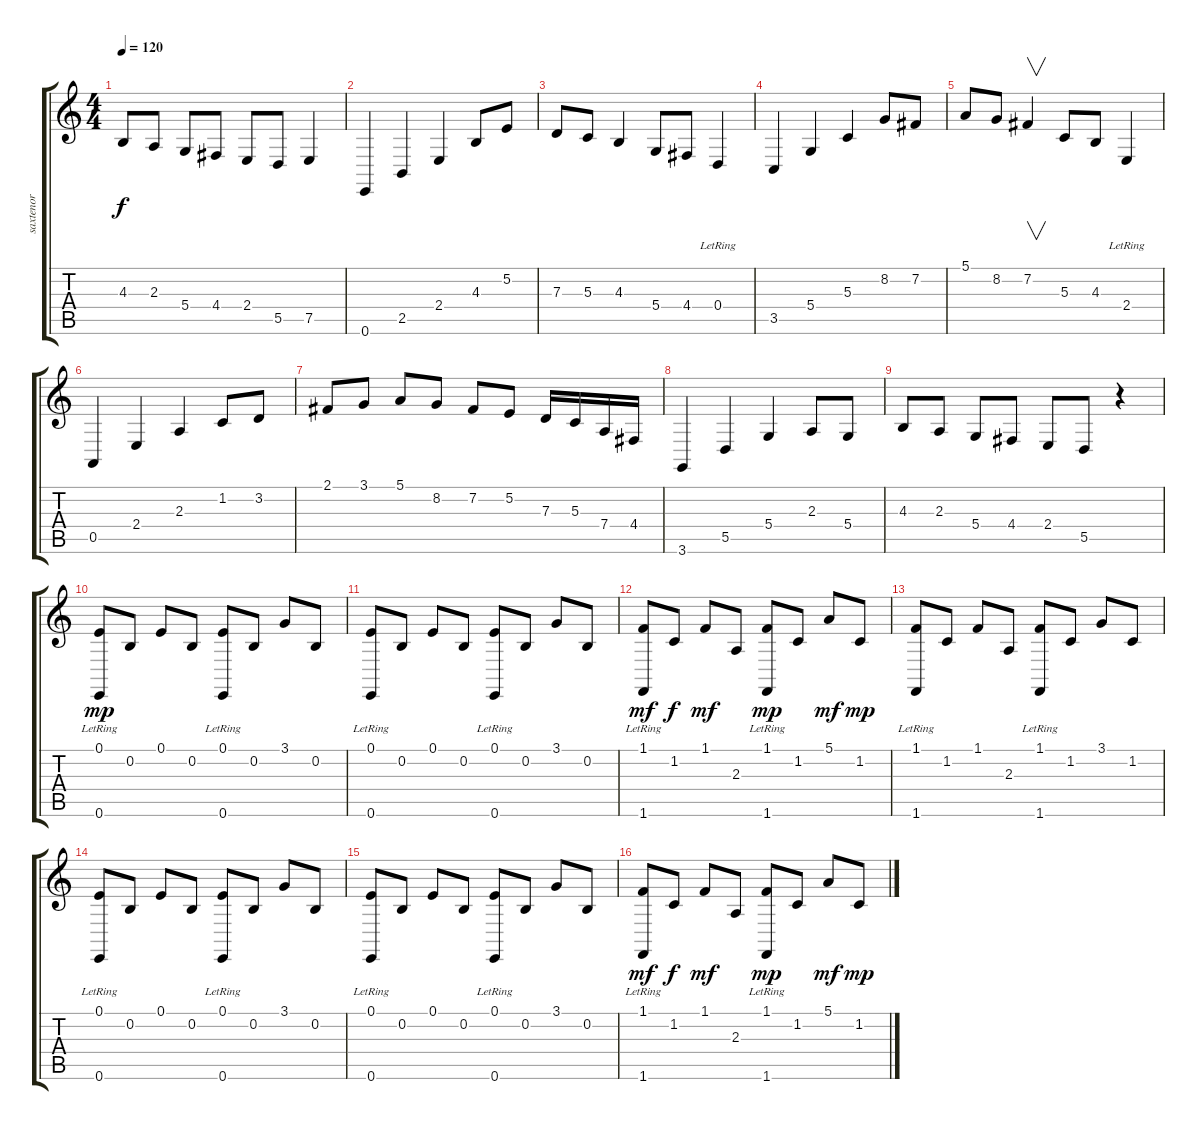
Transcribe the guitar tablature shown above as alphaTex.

\track ("saxtenor" "saxtenor") {instrument tenorsax}
\staff {score tabs}
\tuning (E4 B3 G3 D3 A2 E2) {hide}
\ts (4 4)
\tempo 120
\clef g2
\ks c
4.3.8{dy f} 2.3.8 5.4.8 4.4.8 2.4.8 5.5.8 7.5.4 |
0.6.4 2.5.4 2.4.4 4.3.8 5.2.8 |
7.3.8 5.3.8 4.3.4 5.4.8 4.4.8 0.4{lr}.4 |
3.5.4 5.4.4 5.3.4 8.2.8 7.2.8 |
5.1.8 8.2.8 7.2.4{v} 5.3.8 4.3.8 2.4{lr}.4 |
0.5.4 2.4.4 2.3.4 1.2.8 3.2.8 |
2.1.8 3.1.8 5.1.8 8.2.8 7.2.8 5.2.8 7.3.16 5.3.16 7.4.16 4.4.16 |
3.6.4 5.5.4 5.4.4 2.3.8 5.4.8 |
4.3.8 2.3.8 5.4.8 4.4.8 2.4.8 5.5.8 r.4 |
(0.1 0.6{lr}).8{dy mp} 0.2.8 0.1.8 0.2.8 (0.1 0.6{lr}).8 0.2.8 3.1.8 0.2.8 |
(0.1 0.6{lr}).8 0.2.8 0.1.8 0.2.8 (0.1 0.6{lr}).8 0.2.8 3.1.8 0.2.8 |
(1.1 1.6{lr}).8{dy mf} 1.2.8{dy f} 1.1.8{dy mf} 2.3.8 (1.1 1.6{lr}).8{dy mp} 1.2.8 5.1.8{dy mf} 1.2.8{dy mp} |
(1.1 1.6{lr}).8 1.2.8 1.1.8 2.3.8 (1.1 1.6{lr}).8 1.2.8 3.1.8 1.2.8 |
(0.1 0.6{lr}).8 0.2.8 0.1.8 0.2.8 (0.1 0.6{lr}).8 0.2.8 3.1.8 0.2.8 |
(0.1 0.6{lr}).8 0.2.8 0.1.8 0.2.8 (0.1 0.6{lr}).8 0.2.8 3.1.8 0.2.8 |
(1.1 1.6{lr}).8{dy mf} 1.2.8{dy f} 1.1.8{dy mf} 2.3.8 (1.1 1.6{lr}).8{dy mp} 1.2.8 5.1.8{dy mf} 1.2.8{dy mp}
